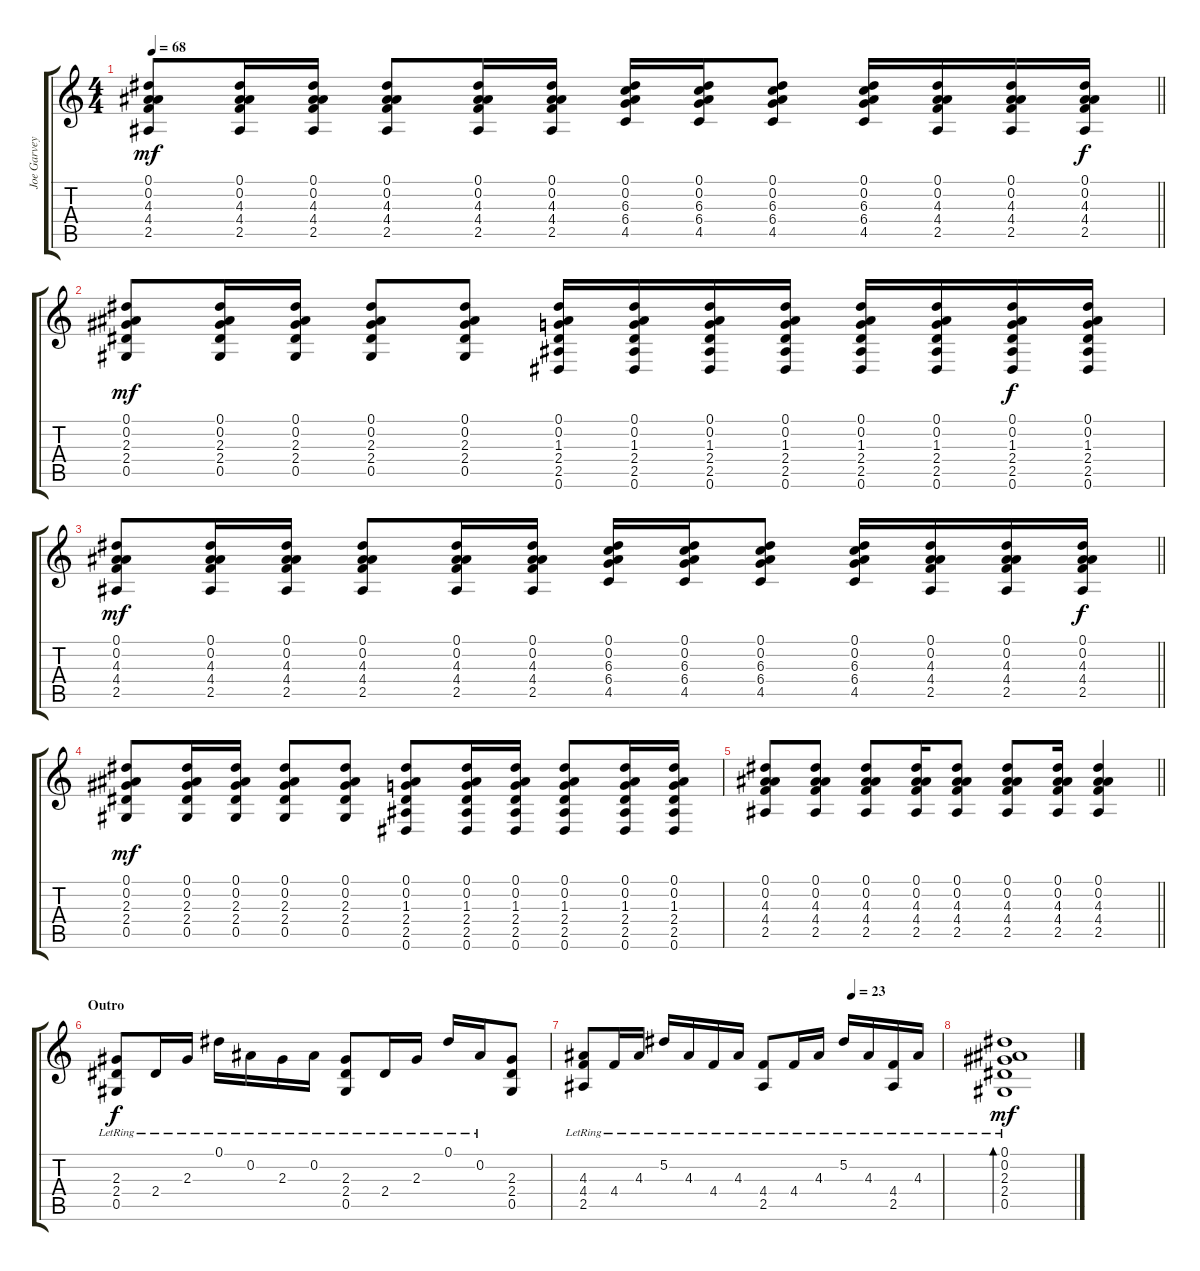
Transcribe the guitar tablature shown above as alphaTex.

\track ("Joe Garvey (Acoustic)" "Joe Garvey") {instrument acousticguitarsteel}
\staff {score tabs}
\tuning (Eb4 Bb3 Gb3 Db3 Ab2 Eb2) {hide}
\ts (4 4)
\tempo 68
\clef g2
\barLineRight lightlight
\ks c
(0.1 0.2 4.3 4.4 2.5).8{dy mf} (0.1 0.2 4.3 4.4 2.5).16 (0.1 0.2 4.3 4.4 2.5).16 (0.1 0.2 4.3 4.4 2.5).8 (0.1 0.2 4.3 4.4 2.5).16 (0.1 0.2 4.3 4.4 2.5).16 (0.1 0.2 6.3 6.4 4.5).16 (0.1 0.2 6.3 6.4 4.5).16 (0.1 0.2 6.3 6.4 4.5).8 (0.1 0.2 6.3 6.4 4.5).16 (0.1 0.2 4.3 4.4 2.5).16 (0.1 0.2 4.3 4.4 2.5).16 (0.1 0.2 4.3 4.4 2.5).16{dy f} |
(0.1 0.2 2.3 2.4 0.5).8{dy mf} (0.1 0.2 2.3 2.4 0.5).16 (0.1 0.2 2.3 2.4 0.5).16 (0.1 0.2 2.3 2.4 0.5).8 (0.1 0.2 2.3 2.4 0.5).8 (0.1 0.2 1.3 2.4 2.5 0.6).16 (0.1 0.2 1.3 2.4 2.5 0.6).16 (0.1 0.2 1.3 2.4 2.5 0.6).16 (0.1 0.2 1.3 2.4 2.5 0.6).16 (0.1 0.2 1.3 2.4 2.5 0.6).16 (0.1 0.2 1.3 2.4 2.5 0.6).16 (0.1 0.2 1.3 2.4 2.5 0.6).16{dy f} (0.1 0.2 1.3 2.4 2.5 0.6).16 |
\barLineRight lightlight
(0.1 0.2 4.3 4.4 2.5).8{dy mf} (0.1 0.2 4.3 4.4 2.5).16 (0.1 0.2 4.3 4.4 2.5).16 (0.1 0.2 4.3 4.4 2.5).8 (0.1 0.2 4.3 4.4 2.5).16 (0.1 0.2 4.3 4.4 2.5).16 (0.1 0.2 6.3 6.4 4.5).16 (0.1 0.2 6.3 6.4 4.5).16 (0.1 0.2 6.3 6.4 4.5).8 (0.1 0.2 6.3 6.4 4.5).16 (0.1 0.2 4.3 4.4 2.5).16 (0.1 0.2 4.3 4.4 2.5).16 (0.1 0.2 4.3 4.4 2.5).16{dy f} |
(0.1 0.2 2.3 2.4 0.5).8{dy mf} (0.1 0.2 2.3 2.4 0.5).16 (0.1 0.2 2.3 2.4 0.5).16 (0.1 0.2 2.3 2.4 0.5).8 (0.1 0.2 2.3 2.4 0.5).8 (0.1 0.2 1.3 2.4 2.5 0.6).8 (0.1 0.2 1.3 2.4 2.5 0.6).16 (0.1 0.2 1.3 2.4 2.5 0.6).16 (0.1 0.2 1.3 2.4 2.5 0.6).8 (0.1 0.2 1.3 2.4 2.5 0.6).16 (0.1 0.2 1.3 2.4 2.5 0.6).16 |
\barLineRight lightlight
(0.1 0.2 4.3 4.4 2.5).8 (0.1 0.2 4.3 4.4 2.5).8 (0.1 0.2 4.3 4.4 2.5).8 (0.1 0.2 4.3 4.4 2.5).16 (0.1 0.2 4.3 4.4 2.5).8 (0.1 0.2 4.3 4.4 2.5).8 (0.1 0.2 4.3 4.4 2.5).16 (0.1 0.2 4.3 4.4 2.5).4 |
\section ("" "Outro")
(2.3{lr} 2.4{lr} 0.5{lr}).8{dy f} 2.4{lr}.16 2.3{lr}.16 0.1{lr}.16 0.2{lr}.16 2.3{lr}.16 0.2{lr}.16 (2.3 2.4 0.5{lr}).8 2.4{lr}.16 2.3{lr}.16 0.1{lr}.16 0.2{lr}.16 (2.3 2.4 0.5).8 |
\tempo (23 0.75)
(4.3 4.4 2.5{lr}).8 4.4{lr}.16 4.3{lr}.16 5.2{lr}.16 4.3{lr}.16 4.4{lr}.16 4.3{lr}.16 (4.4{lr} 2.5{lr}).8 4.4{lr}.16 4.3{lr}.16 5.2{lr}.16 4.3{lr}.16 (4.4{lr} 2.5{lr}).16 4.3{lr}.16 |
(0.1{lr} 0.2{lr} 2.3{lr} 2.4{lr} 0.5{lr}).1{bd 120 dy mf}
